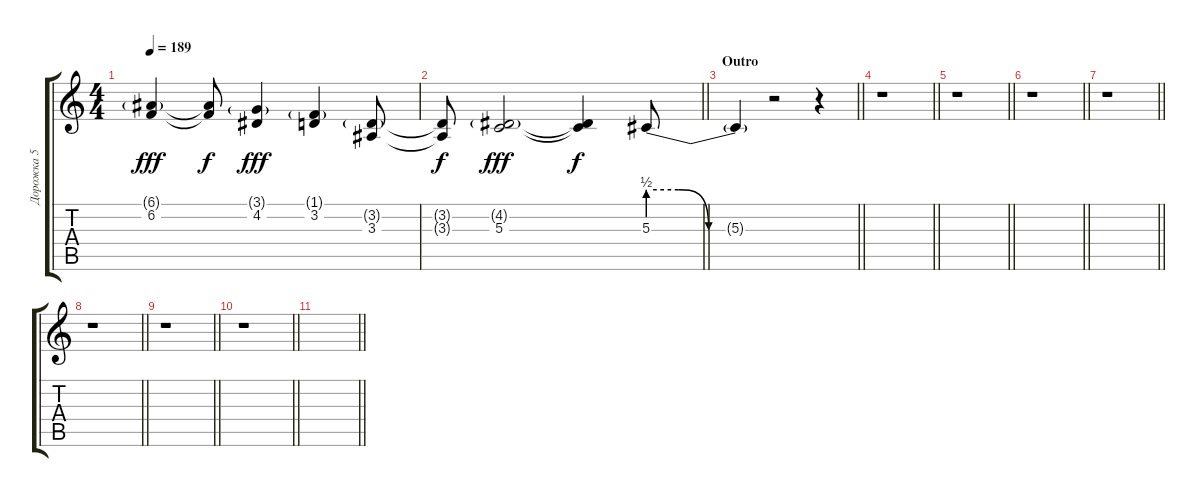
\track ("Дорожка 5" "Дорожка 5") {instrument altosax}
\staff {score tabs}
\tuning (E4 B3 G3 D3 A2 E2) {hide}
\ts (4 4)
\tempo 189
\clef g2
\ks c
(6.1{g} 6.2).4{dy fff} (6.1{t} 6.2{t}).8{dy f} (3.1{g} 4.2).4{dy fff} (1.1{g} 3.2).4 (3.2{g} 3.3).8 |
\barLineRight lightlight
(3.2{t} 3.3{t}).8{dy f} (4.2{g} 5.3).2{dy fff} (4.2{t} 5.3{t}).4{dy f} 5.3{be (custom 0 2 15 2 30 0 60 0)}.8 |
\section ("" "Outro")
\barLineRight lightlight
5.3{t}.4 r.2 r.4 |
\barLineRight lightlight
r.1 |
\barLineRight lightlight
r.1 |
\barLineRight lightlight
r.1 |
\barLineRight lightlight
r.1 |
\barLineRight lightlight
r.1 |
\barLineRight lightlight
r.1 |
\barLineRight lightlight
r.1 |
\barLineRight lightlight
